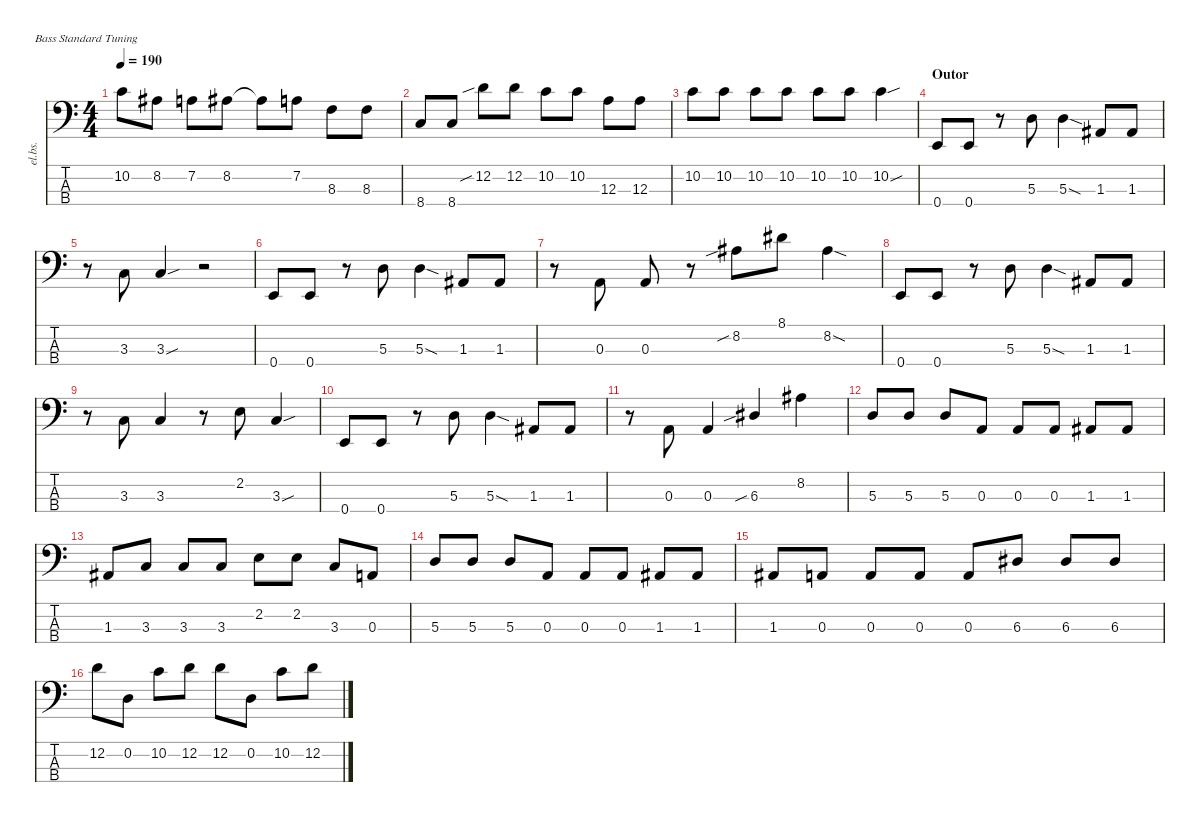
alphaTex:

\defaultSystemsLayout 4
\hideDynamics
\bracketExtendMode nobrackets
\track ("Electric Bass" "el.bs.") {instrument electricbassfinger}
\staff {score tabs}
\tuning (G2 D2 A1 E1)
\ts (4 4)
\tempo 190
\clef f4
\ks c
10.2{t}.8{dy mf beam Down} 8.2{acc #}.8{beam Down} 7.2.8{beam Down} 8.2{acc #}.8{beam Down} 8.2{t acc #}.8{beam Down} 7.2.8{beam Down} 8.3.8{beam Down} 8.3.8{beam Down} |
8.4.8{beam Up} 8.4.8{beam Up} 12.2{sib}.8{beam Down} 12.2.8{beam Down} 10.2.8{beam Down} 10.2.8{beam Down} 12.3.8{beam Down} 12.3.8{beam Down} |
10.2.8{beam Down} 10.2.8{beam Down} 10.2.8{beam Down} 10.2.8{beam Down} 10.2.8{beam Down} 10.2.8{beam Down} 10.2{sou}.4{beam Down} |
\section ("" "Outor")
0.4.8{beam Up} 0.4.8{beam Up} r.8{beam Down} 5.3.8{beam Down} 5.3{sod}.4{beam Down} 1.3{acc #}.8{beam Up} 1.3{acc #}.8{beam Up} |
r.8{beam Down} 3.3.8{beam Up} 3.3{sou}.4{beam Up} r.2{beam Down} |
0.4.8{beam Up} 0.4.8{beam Up} r.8{beam Down} 5.3.8{beam Down} 5.3{sod}.4{beam Down} 1.3{acc #}.8{beam Up} 1.3{acc #}.8{beam Up} |
r.8{beam Down} 0.3.8{beam Up} 0.3.8{beam Up} r.8{beam Down} 8.2{sib acc #}.8{beam Down} 8.1{acc #}.8{beam Down} 8.2{sod acc #}.4{beam Down} |
0.4.8{beam Up} 0.4.8{beam Up} r.8{beam Down} 5.3.8{beam Down} 5.3{sod}.4{beam Down} 1.3{acc #}.8{beam Up} 1.3{acc #}.8{beam Up} |
r.8{beam Down} 3.3.8{beam Up} 3.3.4{beam Up} r.8{beam Down} 2.2.8{beam Down} 3.3{sou}.4{beam Up} |
0.4.8{beam Up} 0.4.8{beam Up} r.8{beam Down} 5.3.8{beam Down} 5.3{sod}.4{beam Down} 1.3{acc #}.8{beam Up} 1.3{acc #}.8{beam Up} |
r.8{beam Down} 0.3.8{beam Up} 0.3.4{beam Up} 6.3{sib acc #}.4{beam Up} 8.2{acc #}.4{beam Down} |
5.3.8{beam Up} 5.3.8{beam Up} 5.3.8{beam Up} 0.3.8{beam Up} 0.3.8{beam Up} 0.3.8{beam Up} 1.3{acc #}.8{beam Up} 1.3{acc #}.8{beam Up} |
1.3{acc #}.8{beam Up} 3.3.8{beam Up} 3.3.8{beam Up} 3.3.8{beam Up} 2.2.8{beam Down} 2.2.8{beam Down} 3.3.8{beam Up} 0.3.8{beam Up} |
5.3.8{beam Up} 5.3.8{beam Up} 5.3.8{beam Up} 0.3.8{beam Up} 0.3.8{beam Up} 0.3.8{beam Up} 1.3{acc #}.8{beam Up} 1.3{acc #}.8{beam Up} |
1.3{acc #}.8{beam Up} 0.3.8{beam Up} 0.3.8{beam Up} 0.3.8{beam Up} 0.3.8{beam Up} 6.3{acc #}.8{beam Up} 6.3{acc #}.8{beam Up} 6.3{acc #}.8{beam Up} |
12.2.8{beam Down} 0.2.8{beam Down} 10.2.8{beam Down} 12.2.8{beam Down} 12.2.8{beam Down} 0.2.8{beam Down} 10.2.8{beam Down} 12.2.8{beam Down}
